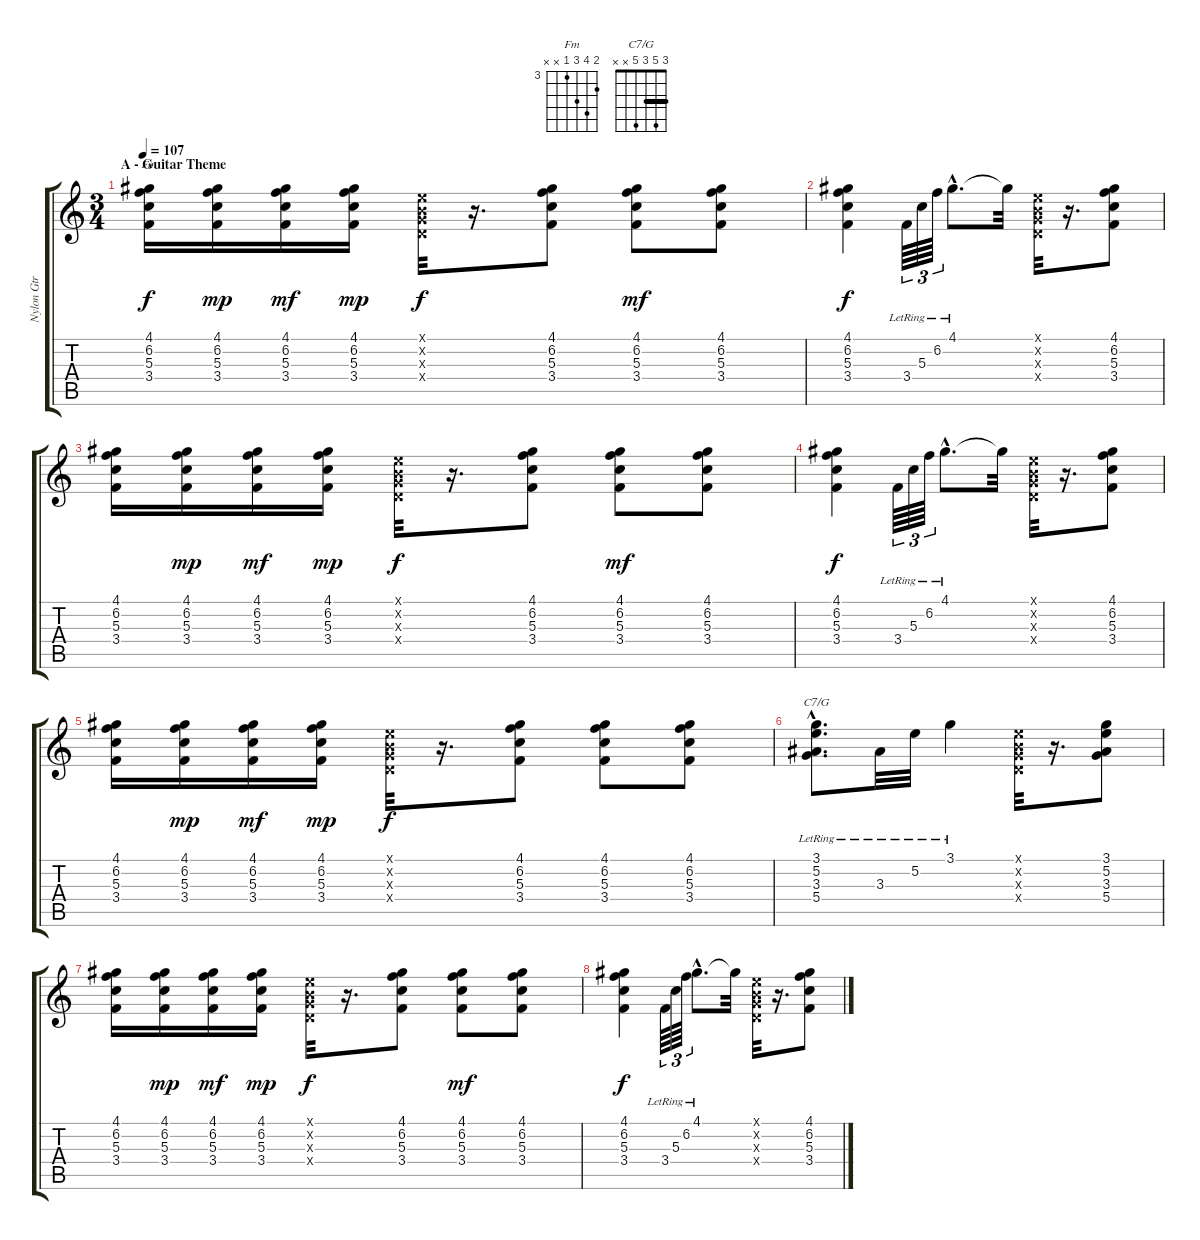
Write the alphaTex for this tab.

\track ("Nylon Gtr" "Nylon Gtr") {instrument acousticguitarnylon}
\staff {score tabs}
\tuning (E4 B3 G3 D3 A2 E2) {hide}
\chord ("Fm" 4 6 5 3 x x) {firstfret 3}
\chord ("C7/G" 3 5 3 5 x x) {barre 3}
\ts (3 4)
\section ("" "A - Guitar Theme ")
\tempo 107
\clef g2
\ks c
(4.1 6.2 5.3 3.4).16{ch "Fm" dy f instrument acousticguitarnylon} (4.1 6.2 5.3 3.4).16{dy mp} (4.1 6.2 5.3 3.4).16{dy mf} (4.1 6.2 5.3 3.4).16{dy mp} (0.1{x} 0.2{x} 0.3{x} 0.4{x}).32{dy f} r.16{d} (4.1 6.2 5.3 3.4).8 (4.1 6.2 5.3 3.4).8{dy mf} (4.1 6.2 5.3 3.4).8 |
(4.1 6.2 5.3 3.4).4{dy f} 3.4{lr}.64{tu (3 2)} 5.3{lr}.64{tu (3 2)} 6.2{lr}.64{tu (3 2)} 4.1{hac lr}.8{d} 4.1{t}.32 (0.1{x} 0.2{x} 0.3{x} 0.4{x}).32 r.16{d} (4.1 6.2 5.3 3.4).8 |
(4.1 6.2 5.3 3.4).16 (4.1 6.2 5.3 3.4).16{dy mp} (4.1 6.2 5.3 3.4).16{dy mf} (4.1 6.2 5.3 3.4).16{dy mp} (0.1{x} 0.2{x} 0.3{x} 0.4{x}).32{dy f} r.16{d} (4.1 6.2 5.3 3.4).8 (4.1 6.2 5.3 3.4).8{dy mf} (4.1 6.2 5.3 3.4).8 |
(4.1 6.2 5.3 3.4).4{dy f} 3.4{lr}.64{tu (3 2)} 5.3{lr}.64{tu (3 2)} 6.2{lr}.64{tu (3 2)} 4.1{hac lr}.8{d} 4.1{t}.32 (0.1{x} 0.2{x} 0.3{x} 0.4{x}).32 r.16{d} (4.1 6.2 5.3 3.4).8 |
(4.1 6.2 5.3 3.4).16 (4.1 6.2 5.3 3.4).16{dy mp} (4.1 6.2 5.3 3.4).16{dy mf} (4.1 6.2 5.3 3.4).16{dy mp} (0.1{x} 0.2{x} 0.3{x} 0.4{x}).32{dy f} r.16{d} (4.1 6.2 5.3 3.4).8 (4.1 6.2 5.3 3.4).8 (4.1 6.2 5.3 3.4).8 |
(3.1{hac} 5.2{hac} 3.3{hac} 5.4{hac lr}).8{d ch "C7/G"} 3.3{lr}.32 5.2{lr}.32 3.1{lr}.4 (0.1{x} 0.2{x} 0.3{x} 0.4{x}).32 r.16{d} (3.1 5.2 3.3 5.4).8 |
(4.1 6.2 5.3 3.4).16 (4.1 6.2 5.3 3.4).16{dy mp} (4.1 6.2 5.3 3.4).16{dy mf} (4.1 6.2 5.3 3.4).16{dy mp} (0.1{x} 0.2{x} 0.3{x} 0.4{x}).32{dy f} r.16{d} (4.1 6.2 5.3 3.4).8 (4.1 6.2 5.3 3.4).8{dy mf} (4.1 6.2 5.3 3.4).8 |
(4.1 6.2 5.3 3.4).4{dy f} 3.4{lr}.64{tu (3 2)} 5.3{lr}.64{tu (3 2)} 6.2{lr}.64{tu (3 2)} 4.1{hac lr}.8{d} 4.1{t}.32 (0.1{x} 0.2{x} 0.3{x} 0.4{x}).32 r.16{d} (4.1 6.2 5.3 3.4).8
